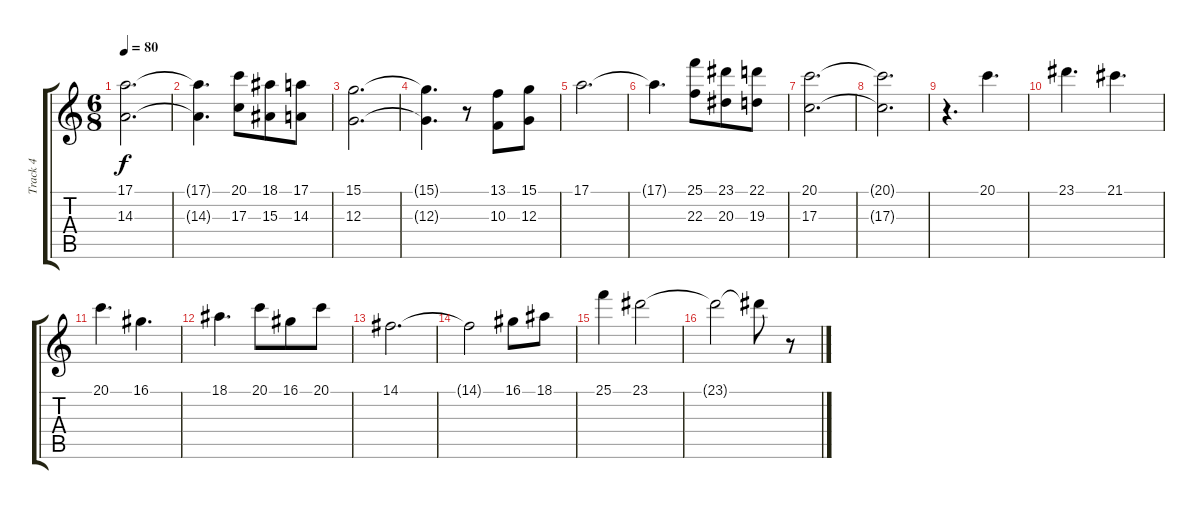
\track ("Track 4" "Track 4") {instrument stringensemble1}
\staff {score tabs}
\tuning (E4 B3 G3 D3 A2 E2) {hide}
\ts (6 8)
\tempo 80
\clef g2
\ks c
(17.1 14.3).2{d dy f} |
(17.1{t} 14.3{t}).4{d} (20.1 17.3).8 (18.1 15.3).8 (17.1 14.3).8 |
(15.1 12.3).2{d} |
(15.1{t} 12.3{t}).4{d} r.8 (13.1 10.3).8 (15.1 12.3).8 |
17.1.2{d} |
17.1{t}.4{d} (25.1 22.3).8 (23.1 20.3).8 (22.1 19.3).8 |
(20.1 17.3).2{d} |
(20.1{t} 17.3{t}).2{d} |
r.4{d} 20.1.4{d} |
23.1.4{d} 21.1.4{d} |
20.1.4{d} 16.1.4{d} |
18.1.4{d} 20.1.8 16.1.8 20.1.8 |
14.1.2{d} |
14.1{t}.2 16.1.8 18.1.8 |
25.1.4 23.1.2 |
23.1{t}.2 23.1{t}.8 r.8
